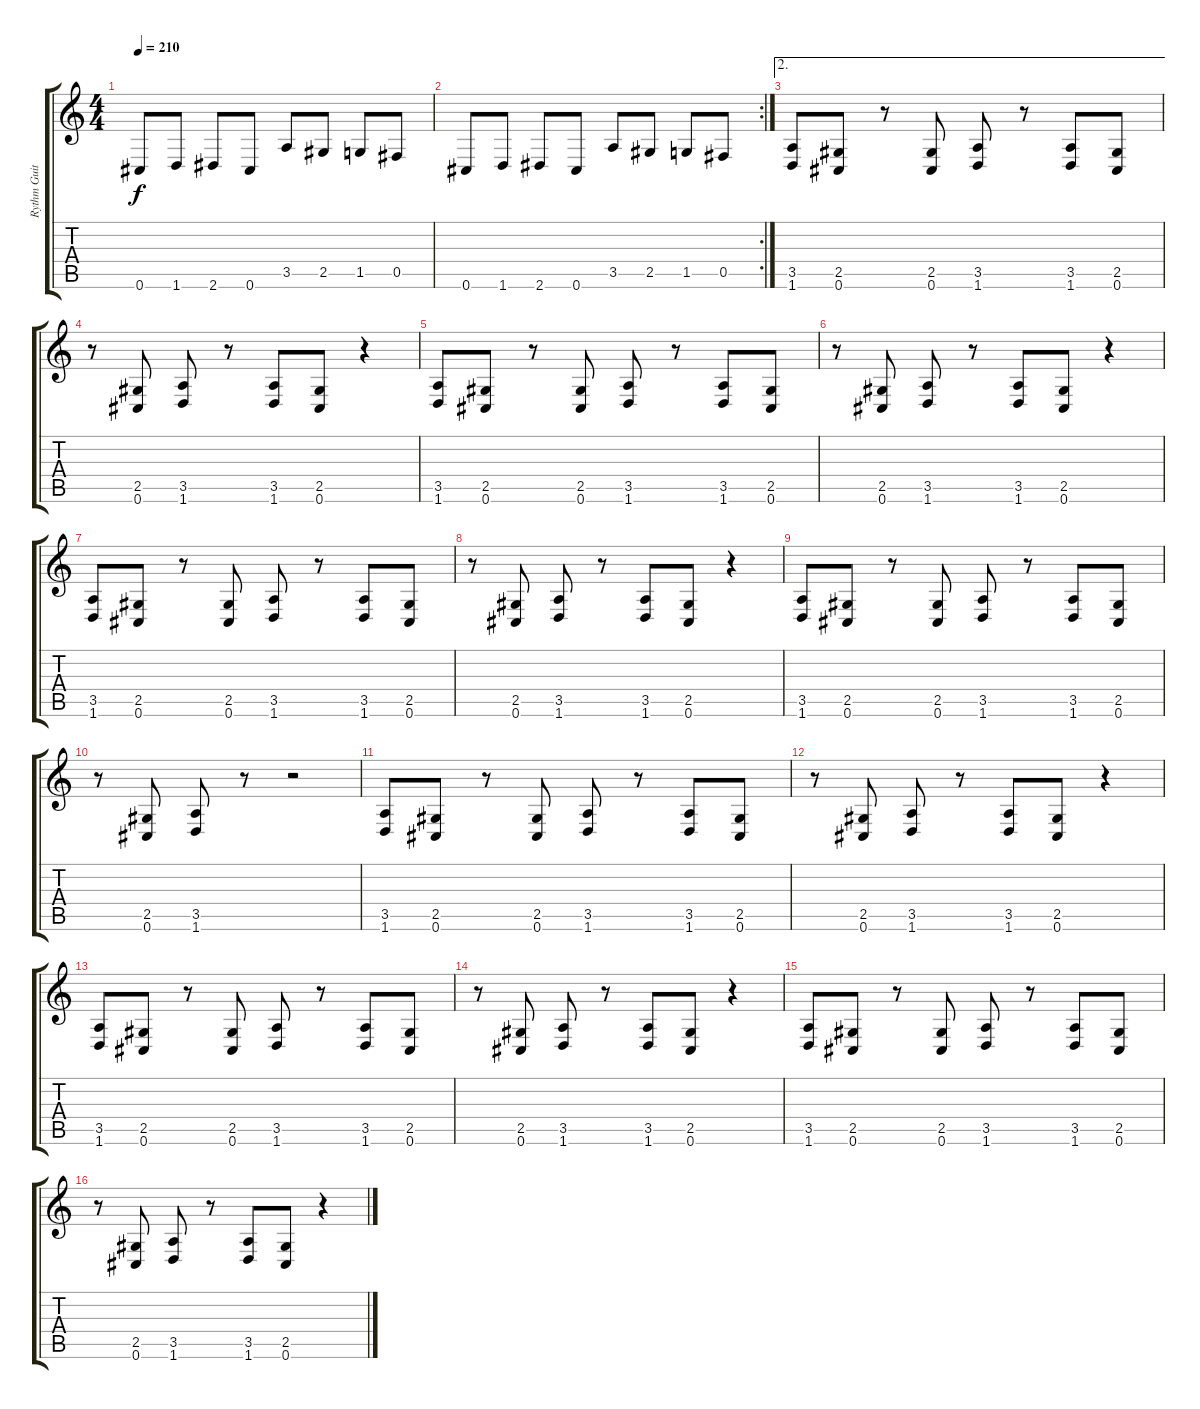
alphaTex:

\track ("Rythm Guitar" "Rythm Guit") {instrument distortionguitar}
\staff {score tabs}
\tuning (Db4 Ab3 E3 B2 Gb2 Db2) {hide}
\ts (4 4)
\tempo 210
\clef g2
\ks c
0.6.8{dy f} 1.6.8 2.6.8 0.6.8 3.5.8 2.5.8 1.5.8 0.5.8 |
\rc 2
0.6.8 1.6.8 2.6.8 0.6.8 3.5.8 2.5.8 1.5.8 0.5.8 |
\ae 2
(3.5 1.6).8 (2.5 0.6).8 r.8 (2.5 0.6).8 (3.5 1.6).8 r.8 (3.5 1.6).8 (2.5 0.6).8 |
r.8 (2.5 0.6).8 (3.5 1.6).8 r.8 (3.5 1.6).8 (2.5 0.6).8 r.4 |
(3.5 1.6).8 (2.5 0.6).8 r.8 (2.5 0.6).8 (3.5 1.6).8 r.8 (3.5 1.6).8 (2.5 0.6).8 |
r.8 (2.5 0.6).8 (3.5 1.6).8 r.8 (3.5 1.6).8 (2.5 0.6).8 r.4 |
(3.5 1.6).8 (2.5 0.6).8 r.8 (2.5 0.6).8 (3.5 1.6).8 r.8 (3.5 1.6).8 (2.5 0.6).8 |
r.8 (2.5 0.6).8 (3.5 1.6).8 r.8 (3.5 1.6).8 (2.5 0.6).8 r.4 |
(3.5 1.6).8 (2.5 0.6).8 r.8 (2.5 0.6).8 (3.5 1.6).8 r.8 (3.5 1.6).8 (2.5 0.6).8 |
r.8 (2.5 0.6).8 (3.5 1.6).8 r.8 r.2 |
(3.5 1.6).8 (2.5 0.6).8 r.8 (2.5 0.6).8 (3.5 1.6).8 r.8 (3.5 1.6).8 (2.5 0.6).8 |
r.8 (2.5 0.6).8 (3.5 1.6).8 r.8 (3.5 1.6).8 (2.5 0.6).8 r.4 |
(3.5 1.6).8 (2.5 0.6).8 r.8 (2.5 0.6).8 (3.5 1.6).8 r.8 (3.5 1.6).8 (2.5 0.6).8 |
r.8 (2.5 0.6).8 (3.5 1.6).8 r.8 (3.5 1.6).8 (2.5 0.6).8 r.4 |
(3.5 1.6).8 (2.5 0.6).8 r.8 (2.5 0.6).8 (3.5 1.6).8 r.8 (3.5 1.6).8 (2.5 0.6).8 |
r.8 (2.5 0.6).8 (3.5 1.6).8 r.8 (3.5 1.6).8 (2.5 0.6).8 r.4
